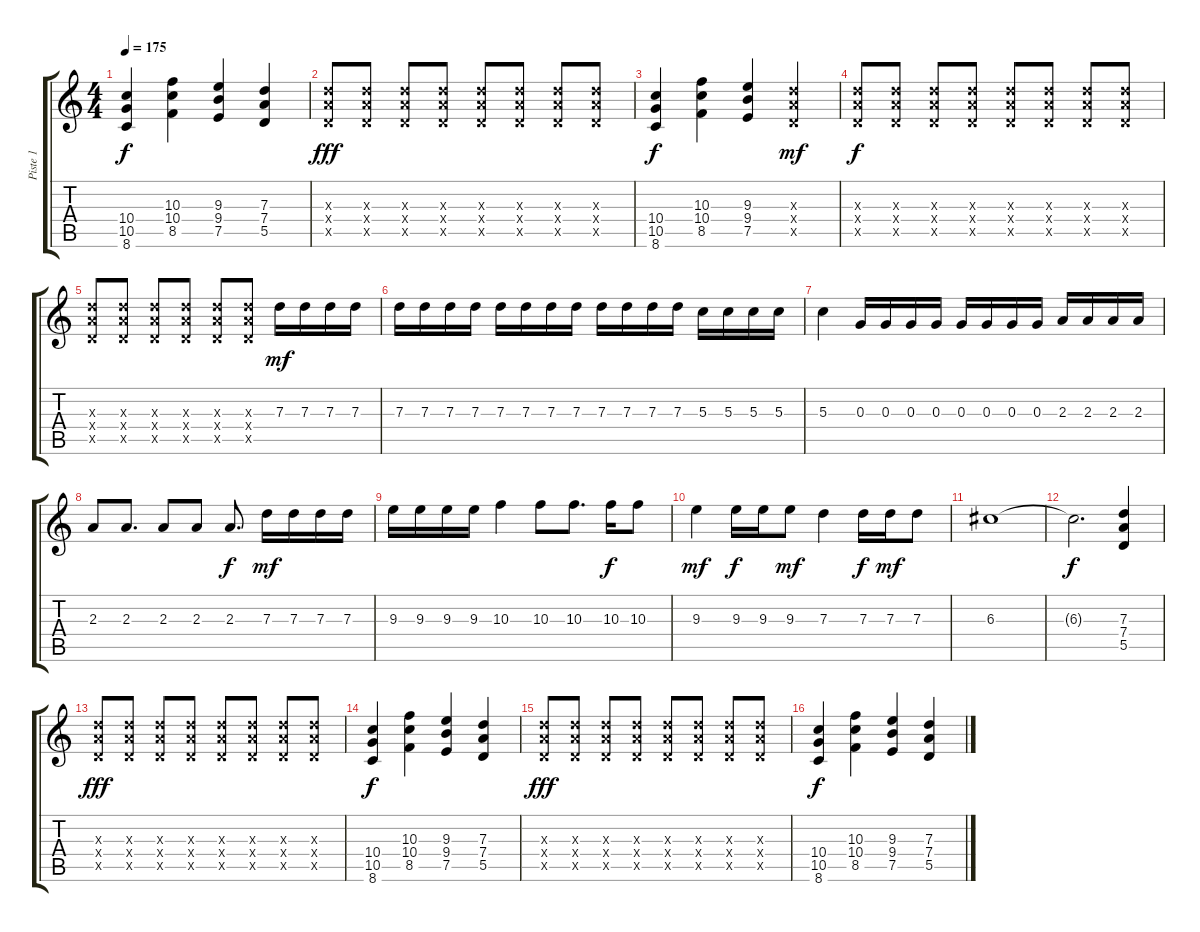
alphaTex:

\track ("Piste 1" "Piste 1") {instrument overdrivenguitar}
\staff {score tabs}
\tuning (E4 B3 G3 D3 A2 E2) {hide}
\ts (4 4)
\tempo 175
\clef g2
\ks c
(10.4 10.5 8.6).4{dy f} (10.3 10.4 8.5).4 (9.3 9.4 7.5).4 (7.3 7.4 5.5).4 |
(7.3{x} 7.4{x} 5.5{x}).8{dy fff} (7.3{x} 7.4{x} 5.5{x}).8 (7.3{x} 7.4{x} 5.5{x}).8 (7.3{x} 7.4{x} 5.5{x}).8 (7.3{x} 7.4{x} 5.5{x}).8 (7.3{x} 7.4{x} 5.5{x}).8 (7.3{x} 7.4{x} 5.5{x}).8 (7.3{x} 7.4{x} 5.5{x}).8 |
(10.4 10.5 8.6).4{dy f} (10.3 10.4 8.5).4 (9.3 9.4 7.5).4 (7.3{x} 7.4{x} 5.5{x}).4{dy mf} |
(7.3{x} 7.4{x} 5.5{x}).8{dy f} (7.3{x} 7.4{x} 5.5{x}).8 (7.3{x} 7.4{x} 5.5{x}).8 (7.3{x} 7.4{x} 5.5{x}).8 (7.3{x} 7.4{x} 5.5{x}).8 (7.3{x} 7.4{x} 5.5{x}).8 (7.3{x} 7.4{x} 5.5{x}).8 (7.3{x} 7.4{x} 5.5{x}).8 |
(7.3{x} 7.4{x} 5.5{x}).8 (7.3{x} 7.4{x} 5.5{x}).8 (7.3{x} 7.4{x} 5.5{x}).8 (7.3{x} 7.4{x} 5.5{x}).8 (7.3{x} 7.4{x} 5.5{x}).8 (7.3{x} 7.4{x} 5.5{x}).8 7.3.16{dy mf} 7.3.16 7.3.16 7.3.16 |
7.3.16 7.3.16 7.3.16 7.3.16 7.3.16 7.3.16 7.3.16 7.3.16 7.3.16 7.3.16 7.3.16 7.3.16 5.3.16 5.3.16 5.3.16 5.3.16 |
5.3.4 0.3.16 0.3.16 0.3.16 0.3.16 0.3.16 0.3.16 0.3.16 0.3.16 2.3.16 2.3.16 2.3.16 2.3.16 |
2.3.8 2.3.8{d} 2.3.8 2.3.8 2.3.8{d dy f} 7.3.16{dy mf} 7.3.16 7.3.16 7.3.16 |
9.3.16 9.3.16 9.3.16 9.3.16 10.3.4 10.3.8 10.3.8{d} 10.3.16{dy f} 10.3.8 |
9.3.4{dy mf} 9.3.16{dy f} 9.3.16 9.3.8{dy mf} 7.3.4 7.3.16{dy f} 7.3.16{dy mf} 7.3.8 |
6.3.1 |
6.3{t}.2{d dy f} (7.3 7.4 5.5).4 |
(7.3{x} 7.4{x} 5.5{x}).8{dy fff} (7.3{x} 7.4{x} 5.5{x}).8 (7.3{x} 7.4{x} 5.5{x}).8 (7.3{x} 7.4{x} 5.5{x}).8 (7.3{x} 7.4{x} 5.5{x}).8 (7.3{x} 7.4{x} 5.5{x}).8 (7.3{x} 7.4{x} 5.5{x}).8 (7.3{x} 7.4{x} 5.5{x}).8 |
(10.4 10.5 8.6).4{dy f} (10.3 10.4 8.5).4 (9.3 9.4 7.5).4 (7.3 7.4 5.5).4 |
(7.3{x} 7.4{x} 5.5{x}).8{dy fff} (7.3{x} 7.4{x} 5.5{x}).8 (7.3{x} 7.4{x} 5.5{x}).8 (7.3{x} 7.4{x} 5.5{x}).8 (7.3{x} 7.4{x} 5.5{x}).8 (7.3{x} 7.4{x} 5.5{x}).8 (7.3{x} 7.4{x} 5.5{x}).8 (7.3{x} 7.4{x} 5.5{x}).8 |
(10.4 10.5 8.6).4{dy f} (10.3 10.4 8.5).4 (9.3 9.4 7.5).4 (7.3 7.4 5.5).4
